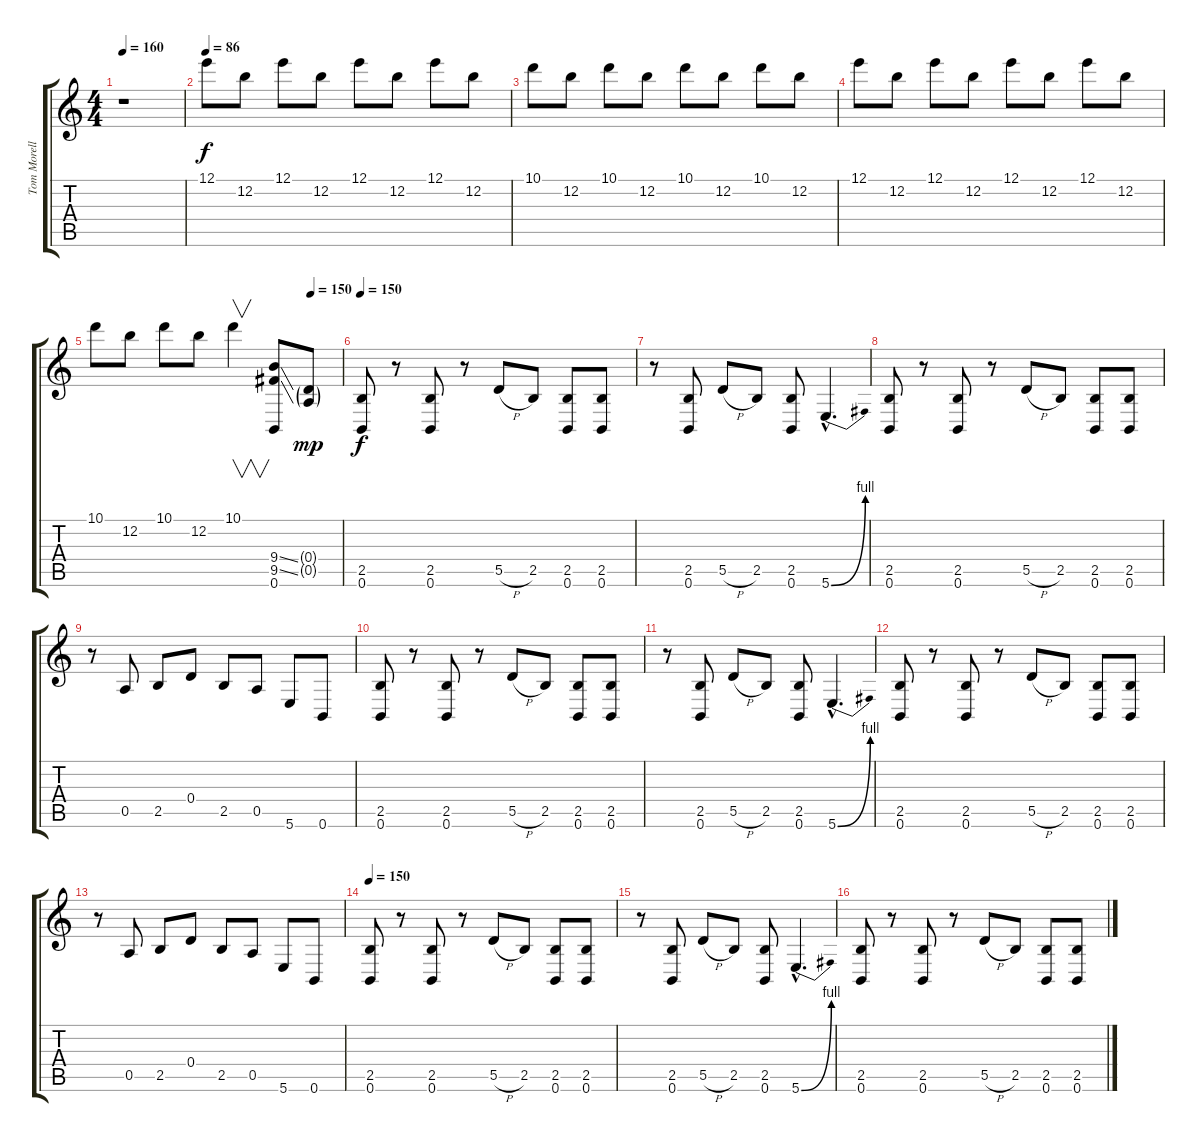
\track ("Tom Morello" "Tom Morell") {instrument overdrivenguitar}
\staff {score tabs}
\tuning (E4 B3 G3 D3 A2 B1) {hide}
\ts (4 4)
\tempo 160
\tempo 86
\tempo 160
\clef g2
\ks c
r.1{dy f instrument overdrivenguitar} |
\tempo 86
12.1.8 12.2.8 12.1.8 12.2.8 12.1.8 12.2.8 12.1.8 12.2.8 |
10.1.8 12.2.8 10.1.8 12.2.8 10.1.8 12.2.8 10.1.8 12.2.8 |
12.1.8 12.2.8 12.1.8 12.2.8 12.1.8 12.2.8 12.1.8 12.2.8 |
\tempo (150 0.875)
10.1.8 12.2.8 10.1.8 12.2.8 10.1.4{v} (9.4{ss} 9.5{ss} 0.6).8 (0.4{g} 0.5{g}).8{dy mp} |
\tempo 150
(2.5 0.6).8{dy f} r.8 (2.5 0.6).8 r.8 5.5{h}.8 2.5.8 (2.5 0.6).8 (2.5 0.6).8 |
r.8 (2.5 0.6).8 5.5{h}.8 2.5.8 (2.5 0.6).8 5.6{be (bend 0 0 60 4) hac}.4{d} |
(2.5 0.6).8 r.8 (2.5 0.6).8 r.8 5.5{h}.8 2.5.8 (2.5 0.6).8 (2.5 0.6).8 |
r.8 0.5.8 2.5.8 0.4.8 2.5.8 0.5.8 5.6.8 0.6.8 |
(2.5 0.6).8 r.8 (2.5 0.6).8 r.8 5.5{h}.8 2.5.8 (2.5 0.6).8 (2.5 0.6).8 |
r.8 (2.5 0.6).8 5.5{h}.8 2.5.8 (2.5 0.6).8 5.6{be (bend 0 0 60 4) hac}.4{d} |
(2.5 0.6).8 r.8 (2.5 0.6).8 r.8 5.5{h}.8 2.5.8 (2.5 0.6).8 (2.5 0.6).8 |
r.8 0.5.8 2.5.8 0.4.8 2.5.8 0.5.8 5.6.8 0.6.8 |
\tempo 150
(2.5 0.6).8 r.8 (2.5 0.6).8 r.8 5.5{h}.8 2.5.8 (2.5 0.6).8 (2.5 0.6).8 |
r.8 (2.5 0.6).8 5.5{h}.8 2.5.8 (2.5 0.6).8 5.6{be (bend 0 0 60 4) hac}.4{d} |
(2.5 0.6).8 r.8 (2.5 0.6).8 r.8 5.5{h}.8 2.5.8 (2.5 0.6).8 (2.5 0.6).8
